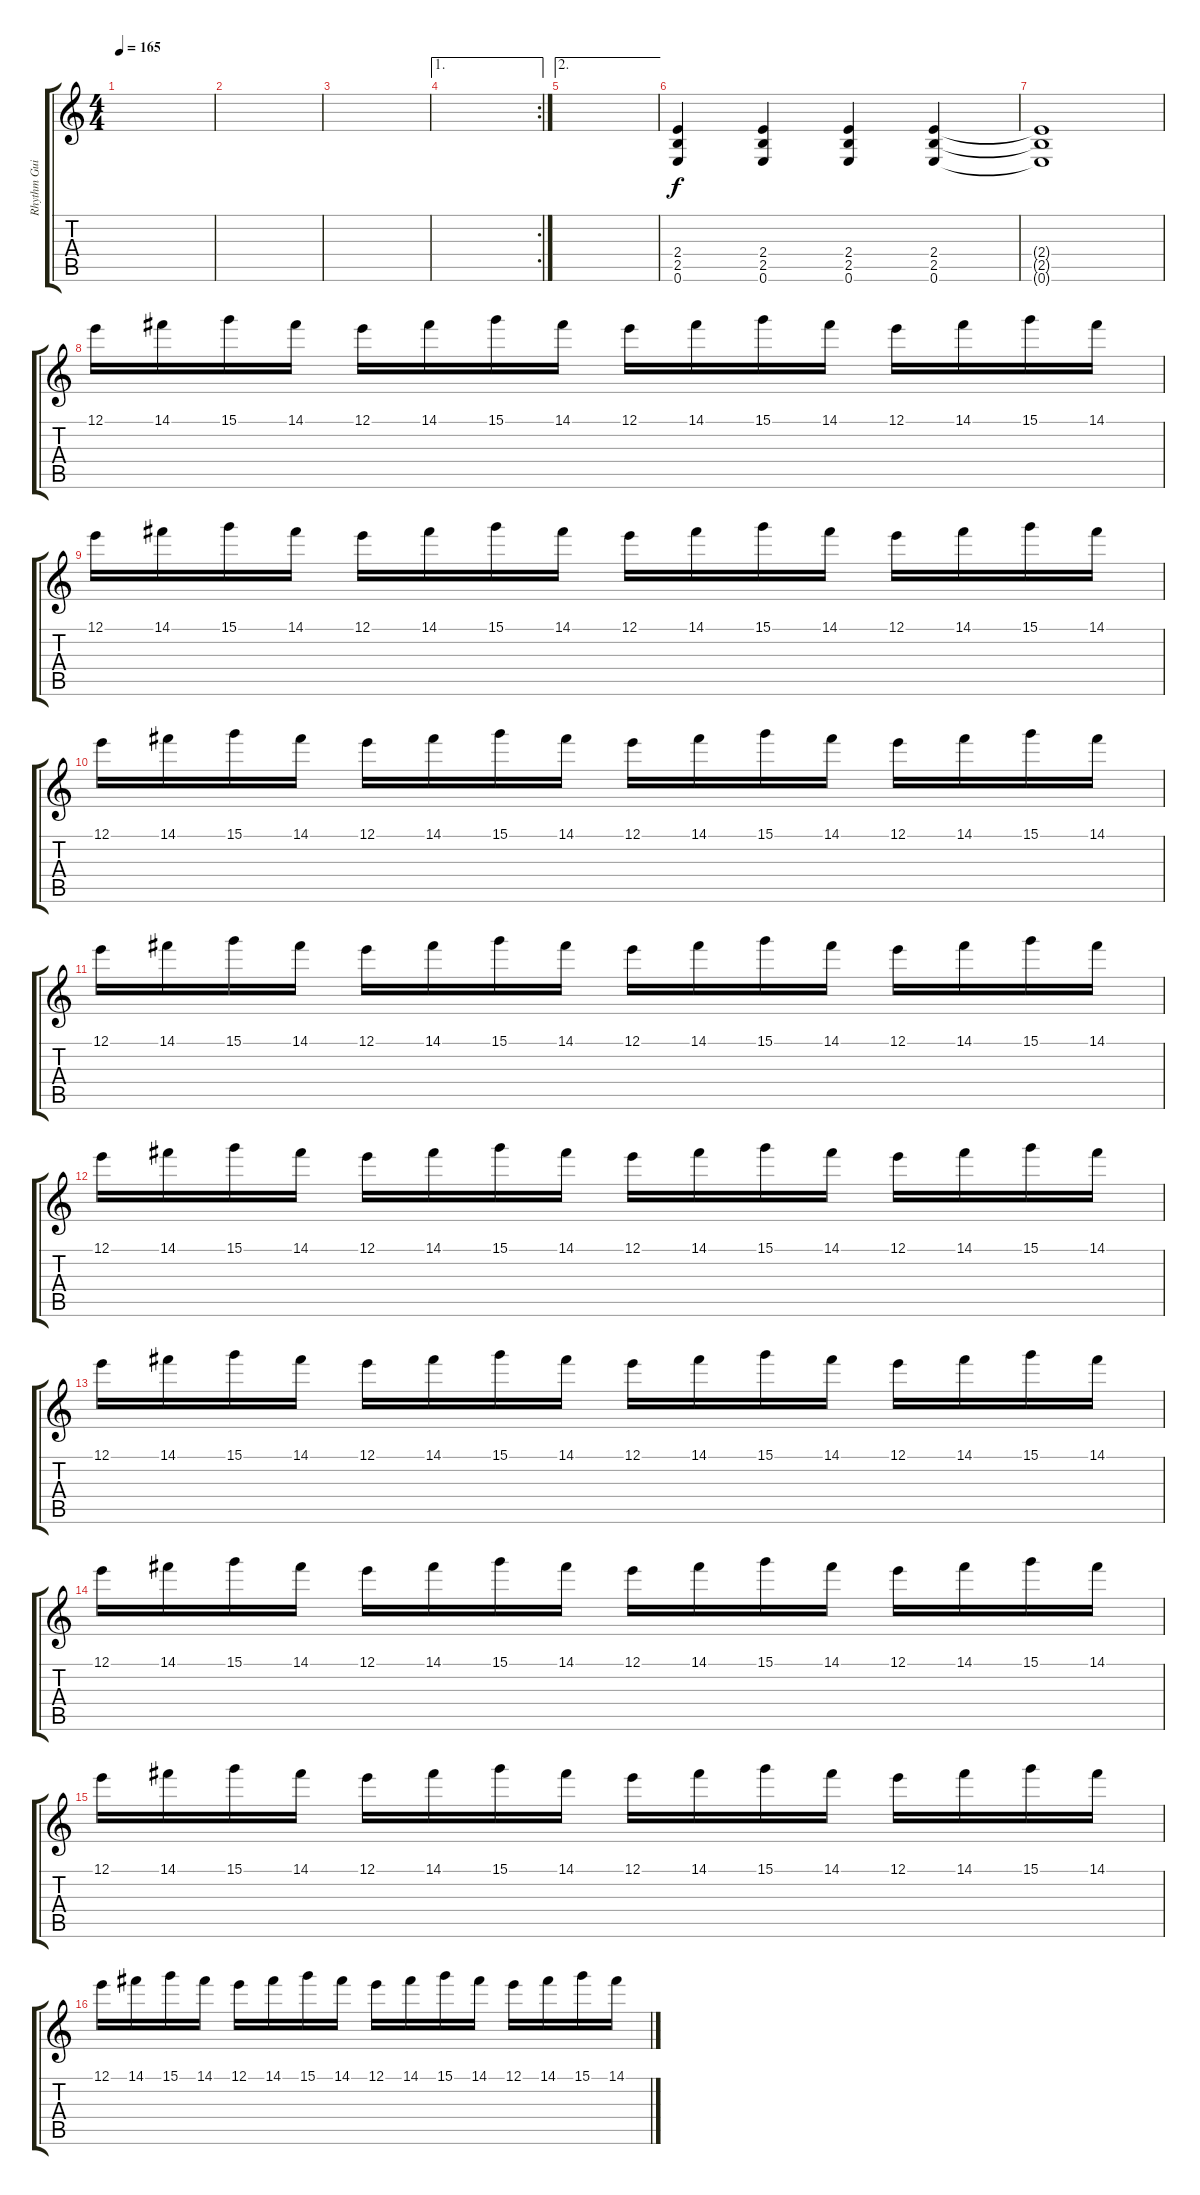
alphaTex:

\track ("Rhythm Guitar" "Rhythm Gui") {instrument overdrivenguitar}
\staff {score tabs}
\tuning (E4 B3 G3 D3 A2 E2) {hide}
\ts (4 4)
\tempo 165
\clef g2
\ks c
|
|
|
\ae 1
\rc 2
|
\ae 2
|
(2.4 2.5 0.6).4 (2.4 2.5 0.6).4 (2.4 2.5 0.6).4 (2.4 2.5 0.6).4 |
(2.4{t} 2.5{t} 0.6{t}).1 |
12.1.16 14.1.16 15.1.16 14.1.16 12.1.16 14.1.16 15.1.16 14.1.16 12.1.16 14.1.16 15.1.16 14.1.16 12.1.16 14.1.16 15.1.16 14.1.16 |
12.1.16 14.1.16 15.1.16 14.1.16 12.1.16 14.1.16 15.1.16 14.1.16 12.1.16 14.1.16 15.1.16 14.1.16 12.1.16 14.1.16 15.1.16 14.1.16 |
12.1.16 14.1.16 15.1.16 14.1.16 12.1.16 14.1.16 15.1.16 14.1.16 12.1.16 14.1.16 15.1.16 14.1.16 12.1.16 14.1.16 15.1.16 14.1.16 |
12.1.16 14.1.16 15.1.16 14.1.16 12.1.16 14.1.16 15.1.16 14.1.16 12.1.16 14.1.16 15.1.16 14.1.16 12.1.16 14.1.16 15.1.16 14.1.16 |
12.1.16 14.1.16 15.1.16 14.1.16 12.1.16 14.1.16 15.1.16 14.1.16 12.1.16 14.1.16 15.1.16 14.1.16 12.1.16 14.1.16 15.1.16 14.1.16 |
12.1.16 14.1.16 15.1.16 14.1.16 12.1.16 14.1.16 15.1.16 14.1.16 12.1.16 14.1.16 15.1.16 14.1.16 12.1.16 14.1.16 15.1.16 14.1.16 |
12.1.16 14.1.16 15.1.16 14.1.16 12.1.16 14.1.16 15.1.16 14.1.16 12.1.16 14.1.16 15.1.16 14.1.16 12.1.16 14.1.16 15.1.16 14.1.16 |
12.1.16 14.1.16 15.1.16 14.1.16 12.1.16 14.1.16 15.1.16 14.1.16 12.1.16 14.1.16 15.1.16 14.1.16 12.1.16 14.1.16 15.1.16 14.1.16 |
12.1.16 14.1.16 15.1.16 14.1.16 12.1.16 14.1.16 15.1.16 14.1.16 12.1.16 14.1.16 15.1.16 14.1.16 12.1.16 14.1.16 15.1.16 14.1.16
